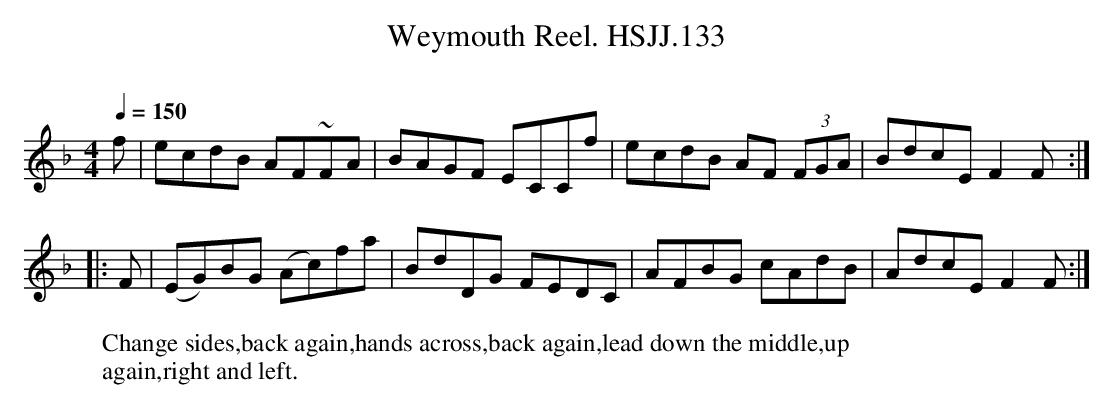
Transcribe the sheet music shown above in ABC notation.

X:1
T:Weymouth Reel. HSJJ.133
M:4/4
L:1/8
Q:1/4=150
O:
W:Change sides,back again,hands across,back again,lead down the middle,up
W:again,right and left.
K:F
f|ecdB AF~FA|BAGF ECCf|ecdB AF (3FGA|BdcEF2F:|
|:F|(EG)BG (Ac)fa|BdDG FEDC|AFBG cAdB|AdcEF2F:|
